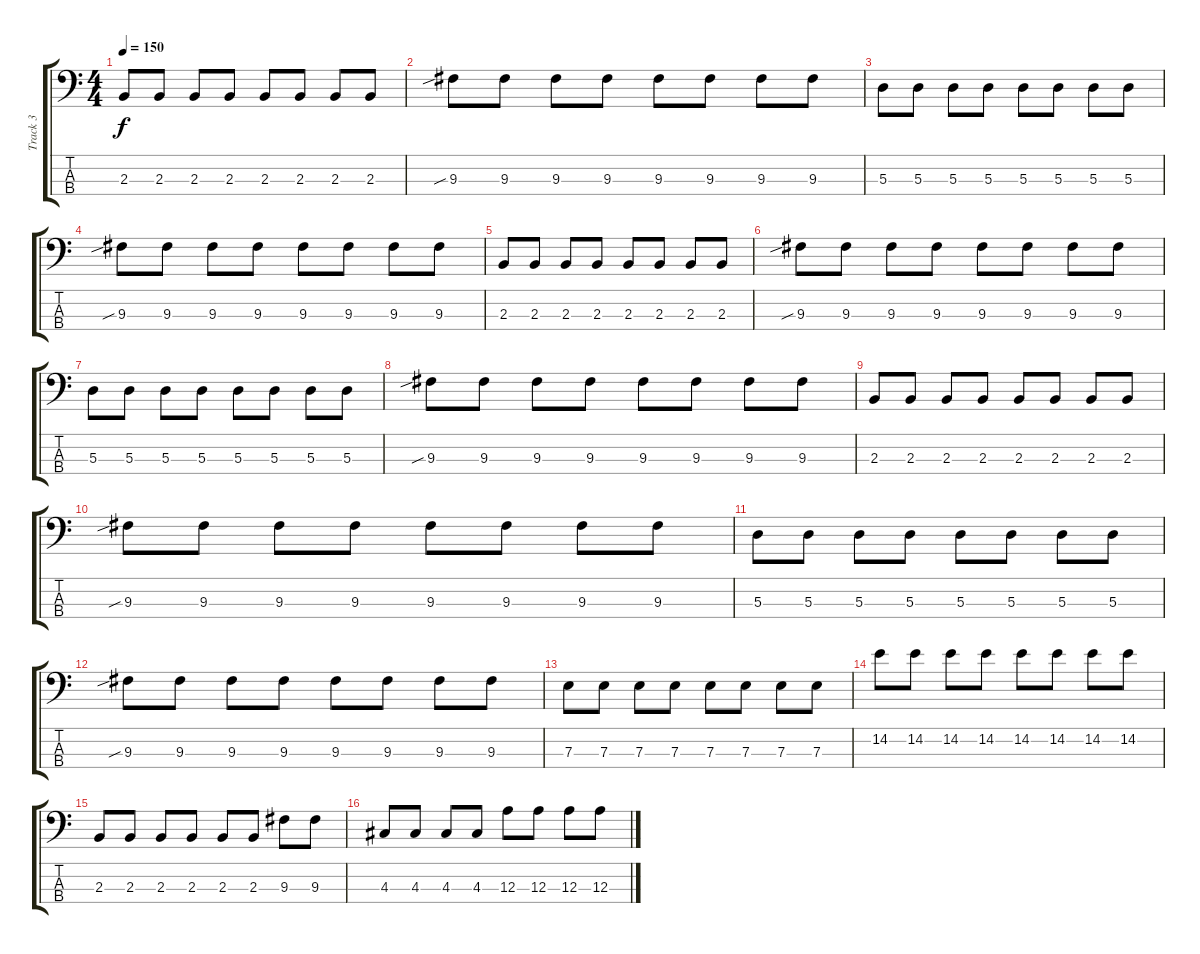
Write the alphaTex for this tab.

\track ("Track 3" "Track 3") {instrument electricbassfinger}
\staff {score tabs}
\tuning (G2 D2 A1 E1) {hide}
\ts (4 4)
\tempo 150
\clef f4
\ks c
2.3.8{dy f} 2.3.8 2.3.8 2.3.8 2.3.8 2.3.8 2.3.8 2.3.8 |
9.3{sib}.8 9.3.8 9.3.8 9.3.8 9.3.8 9.3.8 9.3.8 9.3.8 |
5.3.8 5.3.8 5.3.8 5.3.8 5.3.8 5.3.8 5.3.8 5.3.8 |
9.3{sib}.8 9.3.8 9.3.8 9.3.8 9.3.8 9.3.8 9.3.8 9.3.8 |
2.3.8 2.3.8 2.3.8 2.3.8 2.3.8 2.3.8 2.3.8 2.3.8 |
9.3{sib}.8 9.3.8 9.3.8 9.3.8 9.3.8 9.3.8 9.3.8 9.3.8 |
5.3.8 5.3.8 5.3.8 5.3.8 5.3.8 5.3.8 5.3.8 5.3.8 |
9.3{sib}.8 9.3.8 9.3.8 9.3.8 9.3.8 9.3.8 9.3.8 9.3.8 |
2.3.8 2.3.8 2.3.8 2.3.8 2.3.8 2.3.8 2.3.8 2.3.8 |
9.3{sib}.8 9.3.8 9.3.8 9.3.8 9.3.8 9.3.8 9.3.8 9.3.8 |
5.3.8 5.3.8 5.3.8 5.3.8 5.3.8 5.3.8 5.3.8 5.3.8 |
9.3{sib}.8 9.3.8 9.3.8 9.3.8 9.3.8 9.3.8 9.3.8 9.3.8 |
7.3.8 7.3.8 7.3.8 7.3.8 7.3.8 7.3.8 7.3.8 7.3.8 |
14.2.8 14.2.8 14.2.8 14.2.8 14.2.8 14.2.8 14.2.8 14.2.8 |
2.3.8 2.3.8 2.3.8 2.3.8 2.3.8 2.3.8 9.3.8 9.3.8 |
4.3.8 4.3.8 4.3.8 4.3.8 12.3.8 12.3.8 12.3.8 12.3.8
